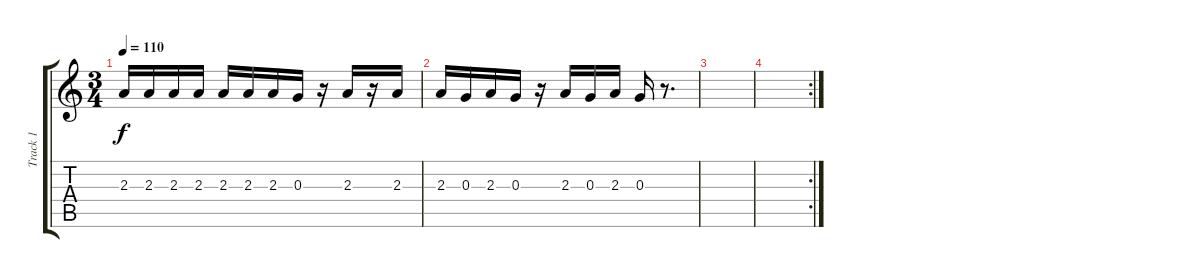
\track ("Track 1" "Track 1") {instrument electricguitarmuted}
\staff {score tabs}
\tuning (E4 B3 G3 D3 A2 E2) {hide}
\ts (3 4)
\tempo 110
\clef g2
\ks c
2.3.16{dy f} 2.3.16 2.3.16 2.3.16 2.3.16 2.3.16 2.3.16 0.3.16 r.16 2.3.16 r.16 2.3.16 |
2.3.16 0.3.16 2.3.16 0.3.16 r.16 2.3.16 0.3.16 2.3.16 0.3.16 r.8{d} |
|
\rc 2
